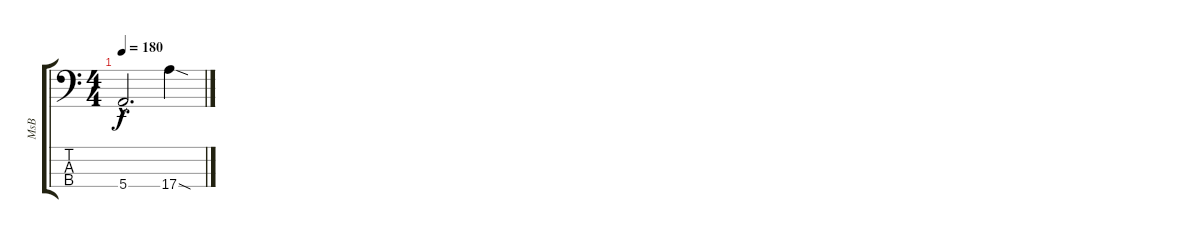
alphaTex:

\track ("MsB" "MsB") {instrument electricbasspick}
\staff {score tabs}
\tuning (G2 D2 A1 E1) {hide}
\ts (4 4)
\tempo 180
\clef f4
\ks c
5.4{hac}.2{d dy f} 17.4{sod}.4
